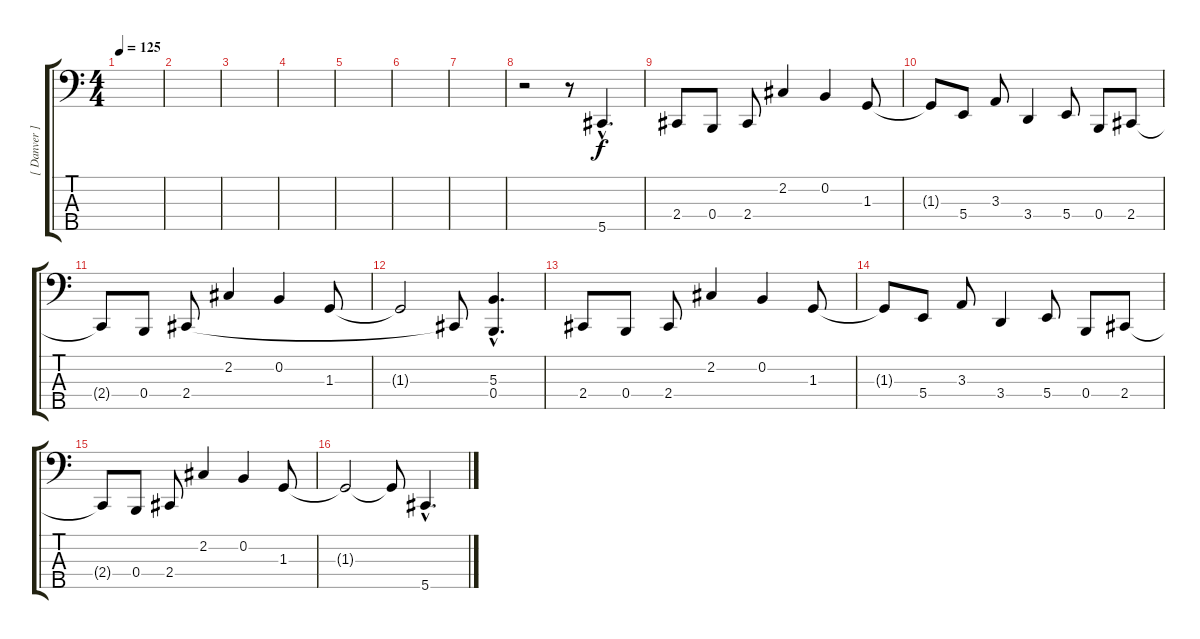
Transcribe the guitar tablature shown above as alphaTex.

\track ("[ Danver ]" "[ Danver ]") {instrument electricbasspick}
\staff {score tabs}
\tuning (E2 B1 Gb1 B0 Ab0) {hide}
\ts (4 4)
\tempo 125
\clef f4
\ks c
|
|
|
|
|
|
|
r.2 r.8 5.5{hac}.4{d} |
2.4.8 0.4.8 2.4.8 2.2.4 0.2.4 1.3.8 |
1.3{t}.8 5.4.8 3.3.8 3.4.4 5.4.8 0.4.8 2.4.8 |
2.4{t}.8 0.4.8 2.4.8 2.2.4 0.2.4 1.3.8 |
1.3{t}.2 2.4{t}.8 (5.3{hac} 0.4{hac}).4{d} |
2.4.8 0.4.8 2.4.8 2.2.4 0.2.4 1.3.8 |
1.3{t}.8 5.4.8 3.3.8 3.4.4 5.4.8 0.4.8 2.4.8 |
2.4{t}.8 0.4.8 2.4.8 2.2.4 0.2.4 1.3.8 |
1.3{t}.2 1.3{t}.8 5.5{hac}.4{d}
